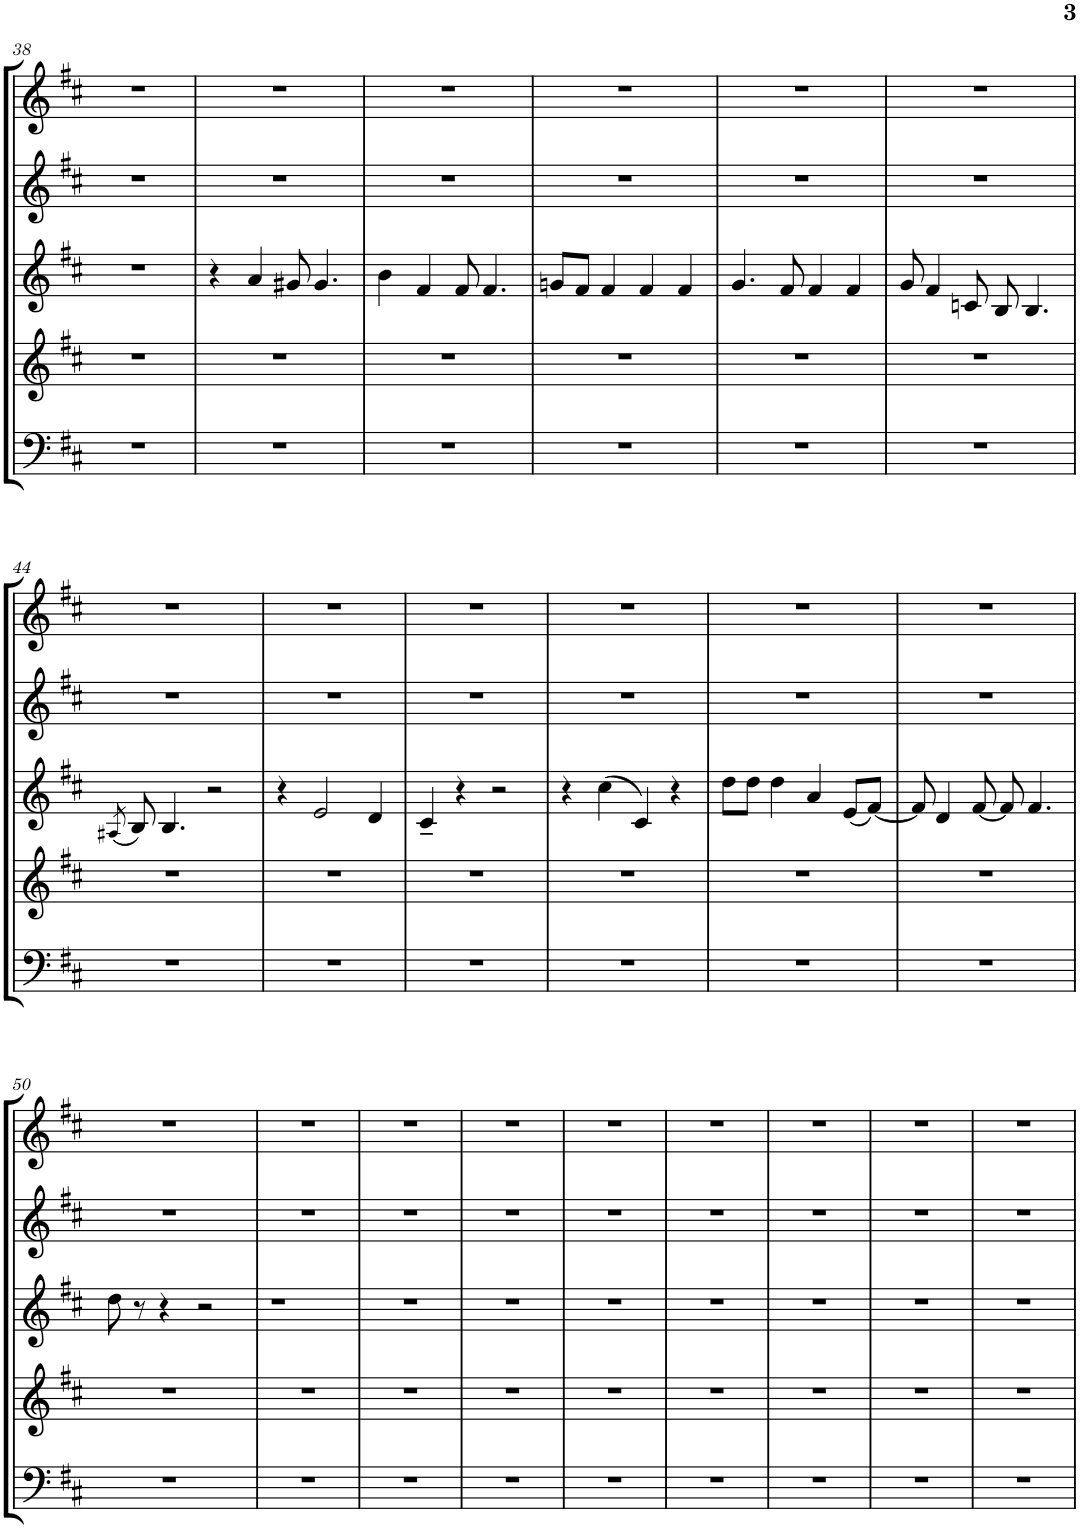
**kern	**kern	**kern	**kern	**kern
*part5	*part4	*part3	*part2	*part1
*staff5	*staff4	*staff3	*staff2	*staff1
*I"Bassoon	*I"Horn in F	*I"Bb Clarinet	*I"Oboe	*I"Flute
*I'Bsn	*I'Hn	*I'Cl	*I'Ob	*I'Fl
!!LO:PB:g=z
*clefF4	*clefG2	*clefG2	*clefG2	*clefG2
*	*ITrd4c7	*ITrd1c2	*	*
*k[f#c#]	*k[f#c#]	*k[f#c#]	*k[f#c#]	*k[f#c#]
*M4/4	*M4/4	*M4/4	*M4/4	*M4/4
=38	=38	=38	=38	=38
1r	1r	1r	1r	1r
=39	=39	=39	=39	=39
1r	1r	4r	1r	1r
.	.	4a/	.	.
.	.	8g#X/	.	.
.	.	4.g#/	.	.
=40	=40	=40	=40	=40
1r	1r	4b\	1r	1r
.	.	4f#/	.	.
.	.	8f#/	.	.
.	.	4.f#/	.	.
=41	=41	=41	=41	=41
1r	1r	8gn/L	1r	1r
.	.	8f#/J	.	.
.	.	4f#/	.	.
.	.	4f#/	.	.
.	.	4f#/	.	.
=42	=42	=42	=42	=42
1r	1r	4.g/	1r	1r
.	.	8f#/	.	.
.	.	4f#/	.	.
.	.	4f#/	.	.
=43	=43	=43	=43	=43
1r	1r	8g/	1r	1r
.	.	4f#/	.	.
.	.	8cn/	.	.
.	.	8B/	.	.
.	.	4.B/	.	.
!!LO:LB:g=z
=44	=44	=44	=44	=44
.	.	(8qA#X/	.	.
1r	1r	8B/)	1r	1r
.	.	4.B/	.	.
.	.	2r	.	.
=45	=45	=45	=45	=45
1r	1r	4r	1r	1r
.	.	2e/	.	.
.	.	4d/	.	.
=46	=46	=46	=46	=46
1r	1r	4c#~/	1r	1r
.	.	4r	.	.
.	.	2r	.	.
=47	=47	=47	=47	=47
1r	1r	4r	1r	1r
.	.	(>4cc#\	.	.
.	.	4c#/)	.	.
.	.	4r	.	.
=48	=48	=48	=48	=48
1r	1r	8dd\L	1r	1r
.	.	8dd\J	.	.
.	.	4dd\	.	.
.	.	4a/	.	.
.	.	(8e/L	.	.
.	.	[8f#/J)	.	.
=49	=49	=49	=49	=49
1r	1r	8f#/]	1r	1r
.	.	4d/	.	.
.	.	[8f#/	.	.
.	.	8f#/]	.	.
.	.	4.f#/	.	.
!!LO:LB:g=z
=50	=50	=50	=50	=50
1r	1r	8dd\	1r	1r
.	.	8r	.	.
.	.	4r	.	.
.	.	2r	.	.
=51	=51	=51	=51	=51
1r	1r	1r	1r	1r
=52	=52	=52	=52	=52
1r	1r	1r	1r	1r
=53	=53	=53	=53	=53
1r	1r	1r	1r	1r
=54	=54	=54	=54	=54
1r	1r	1r	1r	1r
=55	=55	=55	=55	=55
1r	1r	1r	1r	1r
=56	=56	=56	=56	=56
1r	1r	1r	1r	1r
=57	=57	=57	=57	=57
1r	1r	1r	1r	1r
=58	=58	=58	=58	=58
1r	1r	1r	1r	1r
=	=	=	=	=
*-	*-	*-	*-	*-
